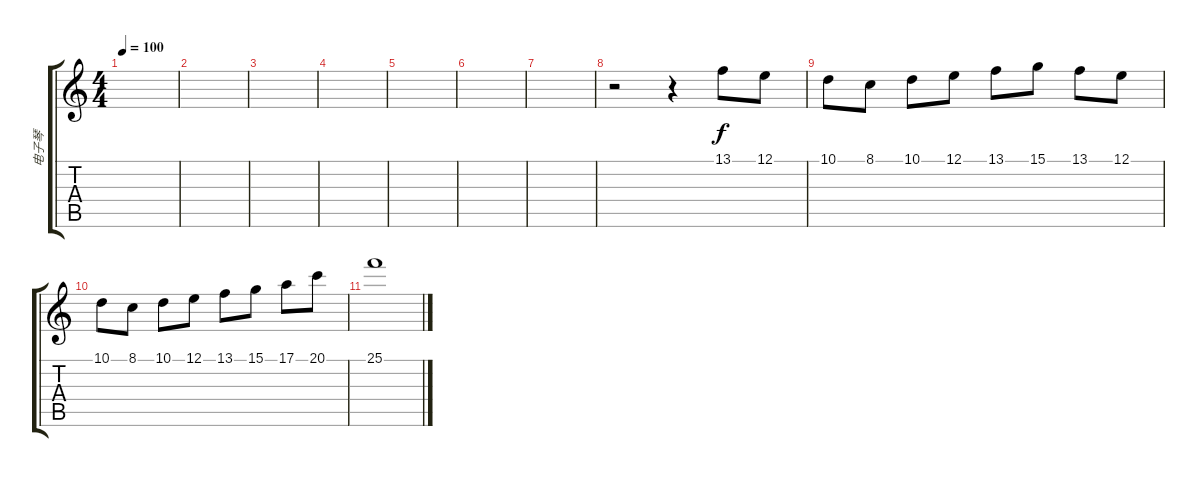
\track ("电子琴" "电子琴") {instrument acousticgrandpiano}
\staff {score tabs}
\tuning (E4 B3 G3 D3 A2 E2) {hide}
\ts (4 4)
\tempo 100
\clef g2
\ks c
|
|
|
|
|
|
|
r.2 r.4 13.1.8 12.1.8 |
10.1.8 8.1.8 10.1.8 12.1.8 13.1.8 15.1.8 13.1.8 12.1.8 |
10.1.8 8.1.8 10.1.8 12.1.8 13.1.8 15.1.8 17.1.8 20.1.8 |
25.1.1
